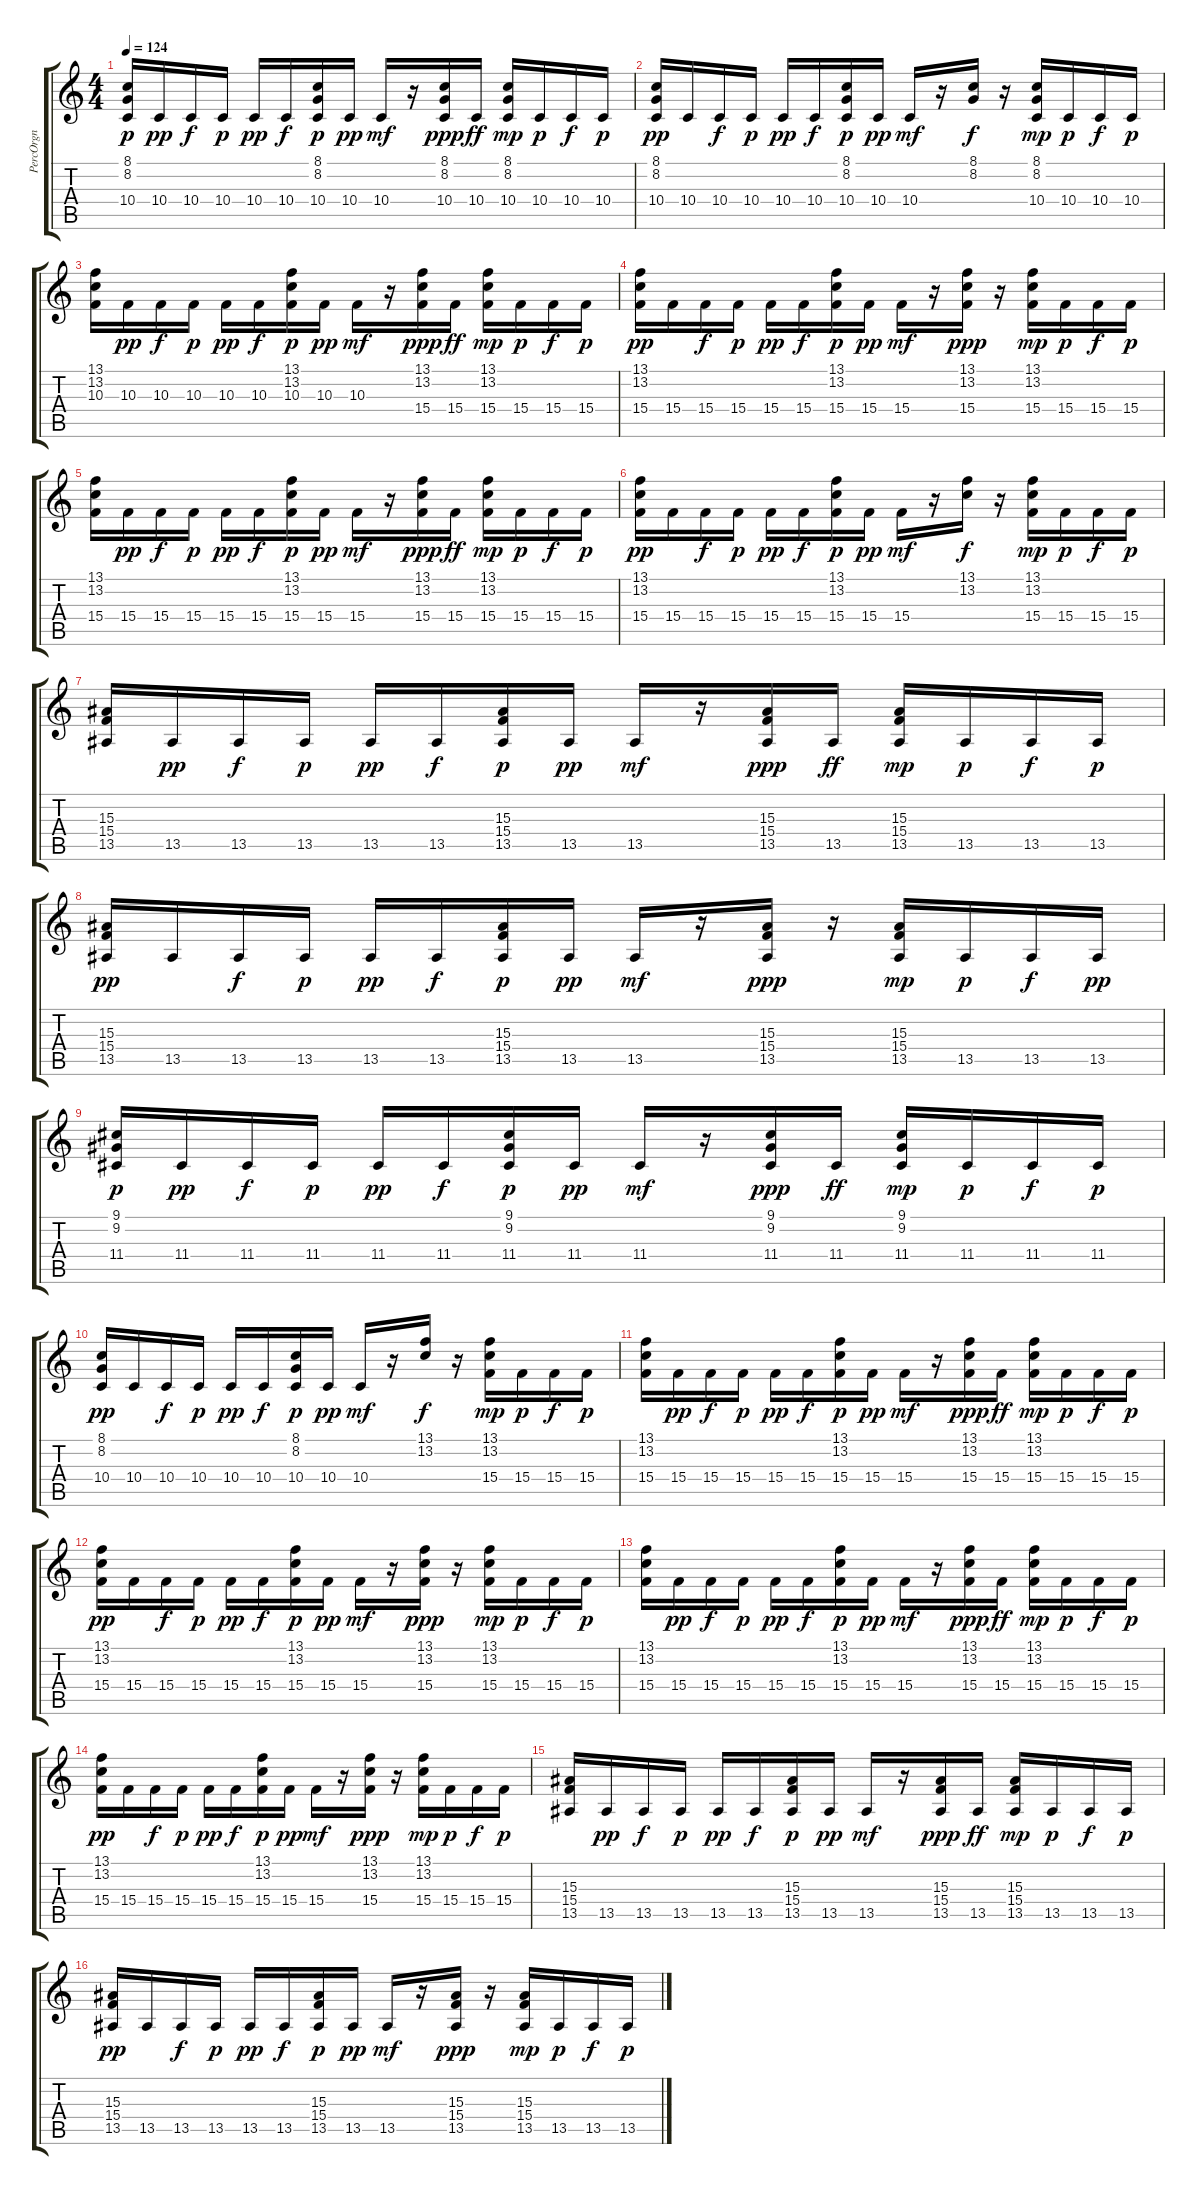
\track ("PercOrgn" "PercOrgn") {instrument percussiveorgan}
\staff {score tabs}
\tuning (E4 B3 G3 D3 A2 E2) {hide}
\ts (4 4)
\tempo 124
\clef g2
\ks c
(8.1 8.2 10.4).16{dy p balance 8} 10.4.16{dy pp balance 8} 10.4.16{dy f balance 8} 10.4.16{dy p balance 8} 10.4.16{dy pp balance 9} 10.4.16{dy f balance 9} (8.1 8.2 10.4).16{dy p balance 9} 10.4.16{dy pp balance 9} 10.4.16{dy mf balance 10} r.16 (8.1 8.2 10.4).16{dy ppp balance 10} 10.4.16{dy ff balance 10} (8.1 8.2 10.4).16{dy mp balance 10} 10.4.16{dy p balance 11} 10.4.16{dy f balance 11} 10.4.16{dy p balance 11} |
(8.1 8.2 10.4).16{dy pp balance 11} 10.4.16{balance 12} 10.4.16{dy f balance 12} 10.4.16{dy p balance 12} 10.4.16{dy pp balance 12} 10.4.16{dy f balance 12} (8.1 8.2 10.4).16{dy p balance 13} 10.4.16{dy pp balance 13} 10.4.16{dy mf balance 13} r.16 (8.1 8.2).16{dy f balance 14} r.16 (8.1 8.2 10.4).16{dy mp balance 14} 10.4.16{dy p balance 14} 10.4.16{dy f balance 14} 10.4.16{dy p balance 15} |
(13.1 13.2 10.3).16{balance 15} 10.3.16{dy pp balance 15} 10.3.16{dy f balance 14} 10.3.16{dy p balance 14} 10.3.16{dy pp balance 14} 10.3.16{dy f balance 14} (13.1 13.2 10.3).16{dy p balance 14} 10.3.16{dy pp balance 13} 10.3.16{dy mf balance 13} r.16 (13.1 13.2 15.4).16{dy ppp balance 13} 15.4.16{dy ff balance 12} (13.1 13.2 15.4).16{dy mp balance 12} 15.4.16{dy p balance 12} 15.4.16{dy f balance 12} 15.4.16{dy p balance 12} |
(13.1 13.2 15.4).16{dy pp balance 11} 15.4.16{balance 11} 15.4.16{dy f balance 11} 15.4.16{dy p balance 11} 15.4.16{dy pp balance 10} 15.4.16{dy f balance 10} (13.1 13.2 15.4).16{dy p balance 10} 15.4.16{dy pp balance 10} 15.4.16{dy mf balance 10} r.16 (13.1 13.2 15.4).16{dy ppp balance 9} r.16 (13.1 13.2 15.4).16{dy mp balance 9} 15.4.16{dy p balance 9} 15.4.16{dy f balance 8} 15.4.16{dy p balance 8} |
(13.1 13.2 15.4).16{balance 8} 15.4.16{dy pp balance 8} 15.4.16{dy f balance 7} 15.4.16{dy p balance 7} 15.4.16{dy pp balance 7} 15.4.16{dy f balance 7} (13.1 13.2 15.4).16{dy p balance 6} 15.4.16{dy pp balance 6} 15.4.16{dy mf balance 6} r.16 (13.1 13.2 15.4).16{dy ppp balance 6} 15.4.16{dy ff balance 6} (13.1 13.2 15.4).16{dy mp balance 5} 15.4.16{dy p balance 5} 15.4.16{dy f balance 5} 15.4.16{dy p balance 5} |
(13.1 13.2 15.4).16{dy pp balance 4} 15.4.16{balance 4} 15.4.16{dy f balance 4} 15.4.16{dy p balance 4} 15.4.16{dy pp balance 4} 15.4.16{dy f balance 3} (13.1 13.2 15.4).16{dy p balance 3} 15.4.16{dy pp balance 3} 15.4.16{dy mf balance 3} r.16 (13.1 13.2).16{dy f balance 2} r.16 (13.1 13.2 15.4).16{dy mp balance 2} 15.4.16{dy p balance 2} 15.4.16{dy f balance 1} 15.4.16{dy p balance 1} |
(15.3 15.4 13.5).16{balance 1} 13.5.16{dy pp balance 1} 13.5.16{dy f balance 1} 13.5.16{dy p balance 2} 13.5.16{dy pp balance 2} 13.5.16{dy f balance 2} (15.3 15.4 13.5).16{dy p balance 2} 13.5.16{dy pp balance 2} 13.5.16{dy mf balance 3} r.16 (15.3 15.4 13.5).16{dy ppp balance 3} 13.5.16{dy ff balance 3} (15.3 15.4 13.5).16{dy mp balance 4} 13.5.16{dy p balance 4} 13.5.16{dy f balance 4} 13.5.16{dy p balance 4} |
(15.3 15.4 13.5).16{dy pp balance 4} 13.5.16{balance 4} 13.5.16{dy f balance 5} 13.5.16{dy p balance 5} 13.5.16{dy pp balance 5} 13.5.16{dy f balance 5} (15.3 15.4 13.5).16{dy p balance 6} 13.5.16{dy pp balance 6} 13.5.16{dy mf balance 6} r.16 (15.3 15.4 13.5).16{dy ppp balance 6} r.16 (15.3 15.4 13.5).16{dy mp balance 7} 13.5.16{dy p balance 7} 13.5.16{dy f balance 7} 13.5.16{dy pp balance 8} |
(9.1 9.2 11.4).16{dy p balance 8} 11.4.16{dy pp balance 8} 11.4.16{dy f balance 8} 11.4.16{dy p balance 8} 11.4.16{dy pp balance 9} 11.4.16{dy f balance 9} (9.1 9.2 11.4).16{dy p balance 9} 11.4.16{dy pp balance 9} 11.4.16{dy mf balance 10} r.16 (9.1 9.2 11.4).16{dy ppp balance 10} 11.4.16{dy ff balance 10} (9.1 9.2 11.4).16{dy mp balance 10} 11.4.16{dy p balance 11} 11.4.16{dy f balance 11} 11.4.16{dy p balance 11} |
(8.1 8.2 10.4).16{dy pp balance 11} 10.4.16{balance 12} 10.4.16{dy f balance 12} 10.4.16{dy p balance 12} 10.4.16{dy pp balance 12} 10.4.16{dy f balance 12} (8.1 8.2 10.4).16{dy p balance 13} 10.4.16{dy pp balance 13} 10.4.16{dy mf balance 13} r.16 (13.1 13.2).16{dy f balance 14} r.16 (13.1 13.2 15.4).16{dy mp balance 14} 15.4.16{dy p balance 14} 15.4.16{dy f balance 14} 15.4.16{dy p balance 14} |
(13.1 13.2 15.4).16{balance 15} 15.4.16{dy pp balance 15} 15.4.16{dy f balance 14} 15.4.16{dy p balance 14} 15.4.16{dy pp balance 14} 15.4.16{dy f balance 14} (13.1 13.2 15.4).16{dy p balance 14} 15.4.16{dy pp balance 13} 15.4.16{dy mf balance 13} r.16 (13.1 13.2 15.4).16{dy ppp balance 13} 15.4.16{dy ff balance 12} (13.1 13.2 15.4).16{dy mp balance 12} 15.4.16{dy p balance 12} 15.4.16{dy f balance 12} 15.4.16{dy p balance 12} |
(13.1 13.2 15.4).16{dy pp balance 11} 15.4.16{balance 11} 15.4.16{dy f balance 11} 15.4.16{dy p balance 11} 15.4.16{dy pp balance 10} 15.4.16{dy f balance 10} (13.1 13.2 15.4).16{dy p balance 10} 15.4.16{dy pp balance 10} 15.4.16{dy mf balance 10} r.16 (13.1 13.2 15.4).16{dy ppp balance 9} r.16 (13.1 13.2 15.4).16{dy mp balance 9} 15.4.16{dy p balance 8} 15.4.16{dy f balance 8} 15.4.16{dy p balance 8} |
(13.1 13.2 15.4).16{balance 8} 15.4.16{dy pp balance 8} 15.4.16{dy f balance 7} 15.4.16{dy p balance 7} 15.4.16{dy pp balance 7} 15.4.16{dy f balance 7} (13.1 13.2 15.4).16{dy p balance 6} 15.4.16{dy pp balance 6} 15.4.16{dy mf balance 6} r.16 (13.1 13.2 15.4).16{dy ppp balance 6} 15.4.16{dy ff balance 6} (13.1 13.2 15.4).16{dy mp balance 5} 15.4.16{dy p balance 5} 15.4.16{dy f balance 5} 15.4.16{dy p balance 5} |
(13.1 13.2 15.4).16{dy pp balance 4} 15.4.16{balance 4} 15.4.16{dy f balance 4} 15.4.16{dy p balance 4} 15.4.16{dy pp balance 3} 15.4.16{dy f balance 3} (13.1 13.2 15.4).16{dy p balance 3} 15.4.16{dy pp balance 3} 15.4.16{dy mf balance 2} r.16 (13.1 13.2 15.4).16{dy ppp balance 2} r.16 (13.1 13.2 15.4).16{dy mp balance 2} 15.4.16{dy p balance 2} 15.4.16{dy f balance 1} 15.4.16{dy p balance 1} |
(15.3 15.4 13.5).16{balance 1} 13.5.16{dy pp balance 1} 13.5.16{dy f balance 1} 13.5.16{dy p balance 2} 13.5.16{dy pp balance 2} 13.5.16{dy f balance 2} (15.3 15.4 13.5).16{dy p balance 2} 13.5.16{dy pp balance 2} 13.5.16{dy mf balance 3} r.16 (15.3 15.4 13.5).16{dy ppp balance 3} 13.5.16{dy ff balance 3} (15.3 15.4 13.5).16{dy mp balance 3} 13.5.16{dy p balance 4} 13.5.16{dy f balance 4} 13.5.16{dy p balance 4} |
(15.3 15.4 13.5).16{dy pp balance 4} 13.5.16{balance 5} 13.5.16{dy f balance 5} 13.5.16{dy p balance 5} 13.5.16{dy pp balance 5} 13.5.16{dy f balance 5} (15.3 15.4 13.5).16{dy p balance 6} 13.5.16{dy pp balance 6} 13.5.16{dy mf balance 6} r.16 (15.3 15.4 13.5).16{dy ppp balance 6} r.16 (15.3 15.4 13.5).16{dy mp balance 7} 13.5.16{dy p balance 7} 13.5.16{dy f balance 7} 13.5.16{dy p balance 8}
